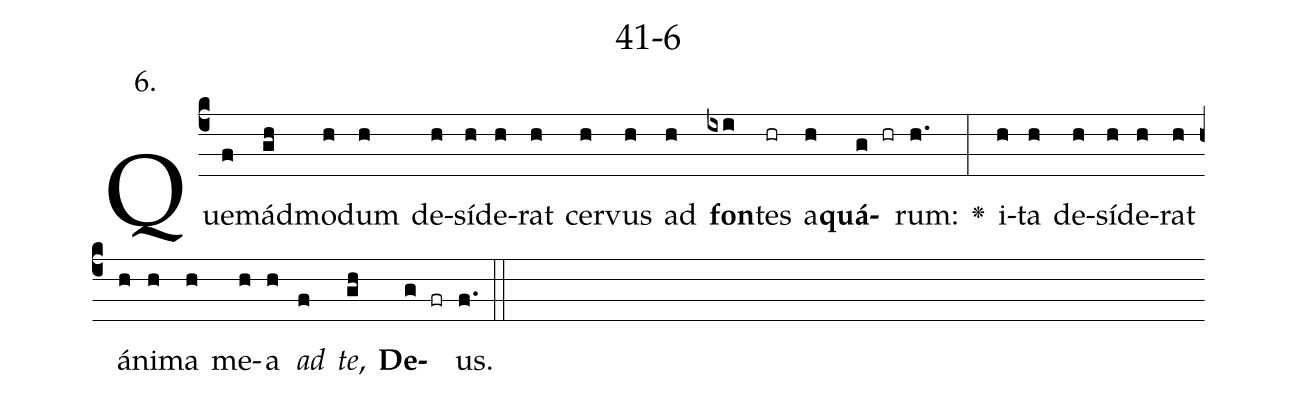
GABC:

name: 41-6;
annotation: 6.;
%%
(c4)Quem(f)ád(gh)mo(h)dum(h) de(h)sí(h)de(h)rat(h) cer(h)vus(h) ad(h) <b>fon</b>(ixi)tes(hr) a(h)<b>quá</b>(g hr)rum:(h.) <v>\greheightstar</v>(:) i(h)ta(h) de(h)sí(h)de(h)rat(h) á(h)ni(h)ma(h) me(h)a(h) <i>ad</i>(f) <i>te</i>,(gh) <b>De</b>(g fr)us.(f.) (::)


%E(h) u(h) o(f) u(gh) a(g) e.(f.) (::)
